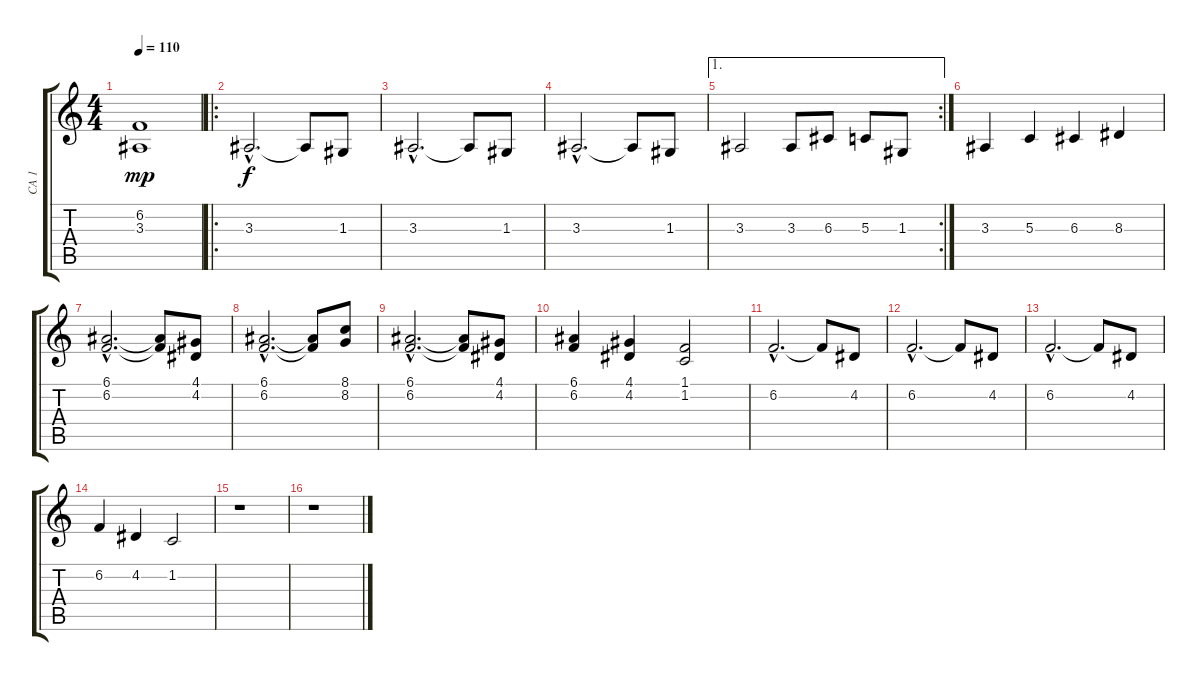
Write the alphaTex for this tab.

\track ("CA 1" "CA 1") {instrument choiraahs}
\staff {score tabs}
\tuning (E4 B3 G3 D3 A2 E2) {hide}
\ts (4 4)
\tempo 110
\clef g2
\ks c
(6.2 3.3).1{dy mp} |
\ro
3.3{hac}.2{d dy f} 3.3{t}.8 1.3.8 |
3.3{hac}.2{d} 3.3{t}.8 1.3.8 |
3.3{hac}.2{d} 3.3{t}.8 1.3.8 |
\ae 1
\rc 2
3.3.2 3.3.8 6.3.8 5.3.8 1.3.8 |
3.3.4 5.3.4 6.3.4 8.3.4 |
(6.1{hac} 6.2{hac}).2{d} (6.1{t} 6.2{t}).8 (4.1 4.2).8 |
(6.1{hac} 6.2{hac}).2{d} (6.1{t} 6.2{t}).8 (8.1 8.2).8 |
(6.1{hac} 6.2{hac}).2{d} (6.1{t} 6.2{t}).8 (4.1 4.2).8 |
(6.1 6.2).4 (4.1 4.2).4 (1.1 1.2).2 |
6.2{hac}.2{d} 6.2{t}.8 4.2.8 |
6.2{hac}.2{d} 6.2{t}.8 4.2.8 |
6.2{hac}.2{d} 6.2{t}.8 4.2.8 |
6.2.4 4.2.4 1.2.2 |
\section ("" "")
r.1 |
r.1
